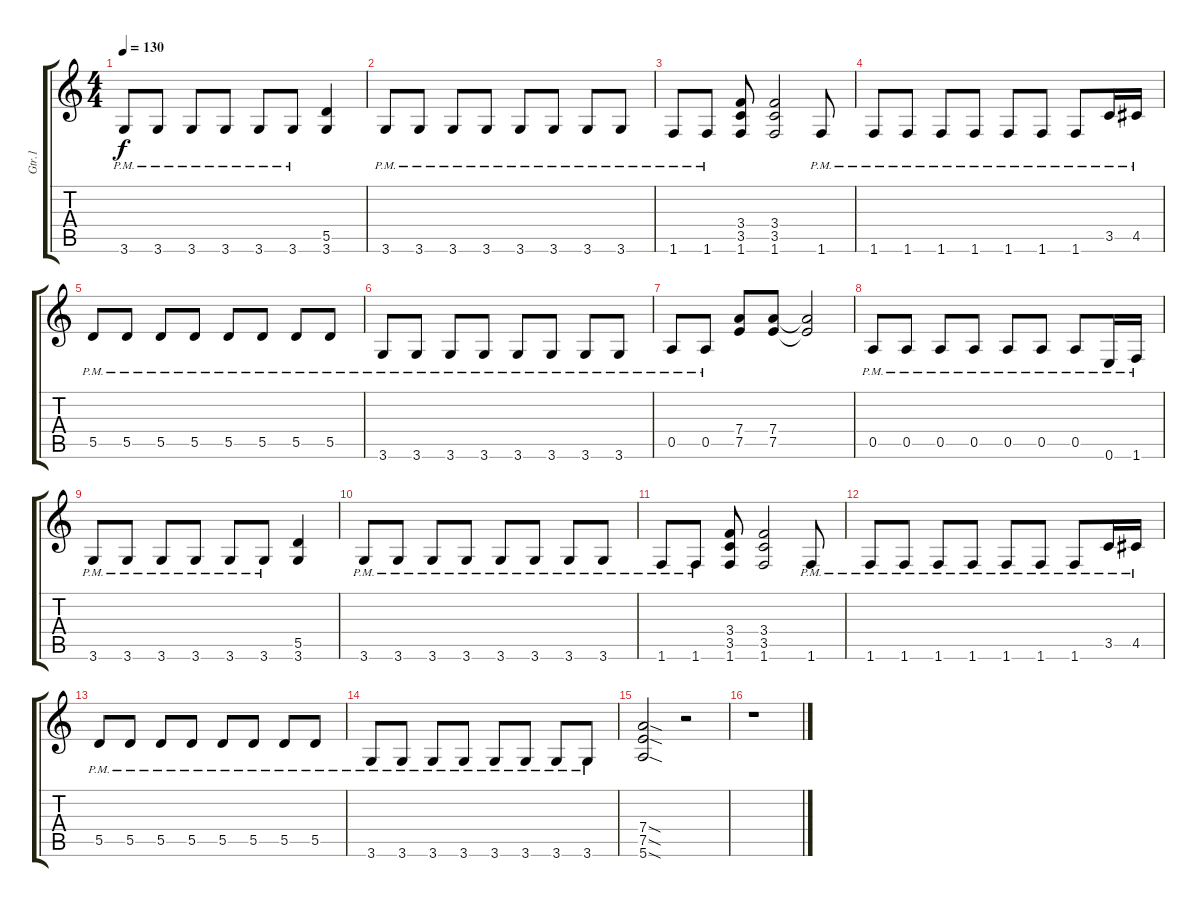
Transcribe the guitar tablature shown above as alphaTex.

\track ("Gtr.1" "Gtr.1") {instrument distortionguitar}
\staff {score tabs}
\tuning (E4 B3 G3 D3 A2 E2) {hide}
\ts (4 4)
\tempo 130
\clef g2
\ks c
3.6{pm}.8{dy f} 3.6{pm}.8 3.6{pm}.8 3.6{pm}.8 3.6{pm}.8 3.6{pm}.8 (5.5 3.6).4 |
3.6{pm}.8 3.6{pm}.8 3.6{pm}.8 3.6{pm}.8 3.6{pm}.8 3.6{pm}.8 3.6{pm}.8 3.6{pm}.8 |
1.6{pm}.8 1.6{pm}.8 (3.4 3.5 1.6).8 (3.4 3.5 1.6).2 1.6{pm}.8 |
1.6{pm}.8 1.6{pm}.8 1.6{pm}.8 1.6{pm}.8 1.6{pm}.8 1.6{pm}.8 1.6{pm}.8 3.5{pm}.16 4.5{pm}.16 |
5.5{pm}.8 5.5{pm}.8 5.5{pm}.8 5.5{pm}.8 5.5{pm}.8 5.5{pm}.8 5.5{pm}.8 5.5{pm}.8 |
3.6{pm}.8 3.6{pm}.8 3.6{pm}.8 3.6{pm}.8 3.6{pm}.8 3.6{pm}.8 3.6{pm}.8 3.6{pm}.8 |
0.5{pm}.8 0.5{pm}.8 (7.4 7.5).8 (7.4 7.5).8 (7.4{t} 7.5{t}).2 |
0.5{pm}.8 0.5{pm}.8 0.5{pm}.8 0.5{pm}.8 0.5{pm}.8 0.5{pm}.8 0.5{pm}.8 0.6{pm}.16 1.6{pm}.16 |
3.6{pm}.8 3.6{pm}.8 3.6{pm}.8 3.6{pm}.8 3.6{pm}.8 3.6{pm}.8 (5.5 3.6).4 |
3.6{pm}.8 3.6{pm}.8 3.6{pm}.8 3.6{pm}.8 3.6{pm}.8 3.6{pm}.8 3.6{pm}.8 3.6{pm}.8 |
1.6{pm}.8 1.6{pm}.8 (3.4 3.5 1.6).8 (3.4 3.5 1.6).2 1.6{pm}.8 |
1.6{pm}.8 1.6{pm}.8 1.6{pm}.8 1.6{pm}.8 1.6{pm}.8 1.6{pm}.8 1.6{pm}.8 3.5{pm}.16 4.5{pm}.16 |
5.5{pm}.8 5.5{pm}.8 5.5{pm}.8 5.5{pm}.8 5.5{pm}.8 5.5{pm}.8 5.5{pm}.8 5.5{pm}.8 |
3.6{pm}.8 3.6{pm}.8 3.6{pm}.8 3.6{pm}.8 3.6{pm}.8 3.6{pm}.8 3.6{pm}.8 3.6{pm}.8 |
(7.4{sod} 7.5{sod} 5.6{sod}).2 r.2 |
r.1
